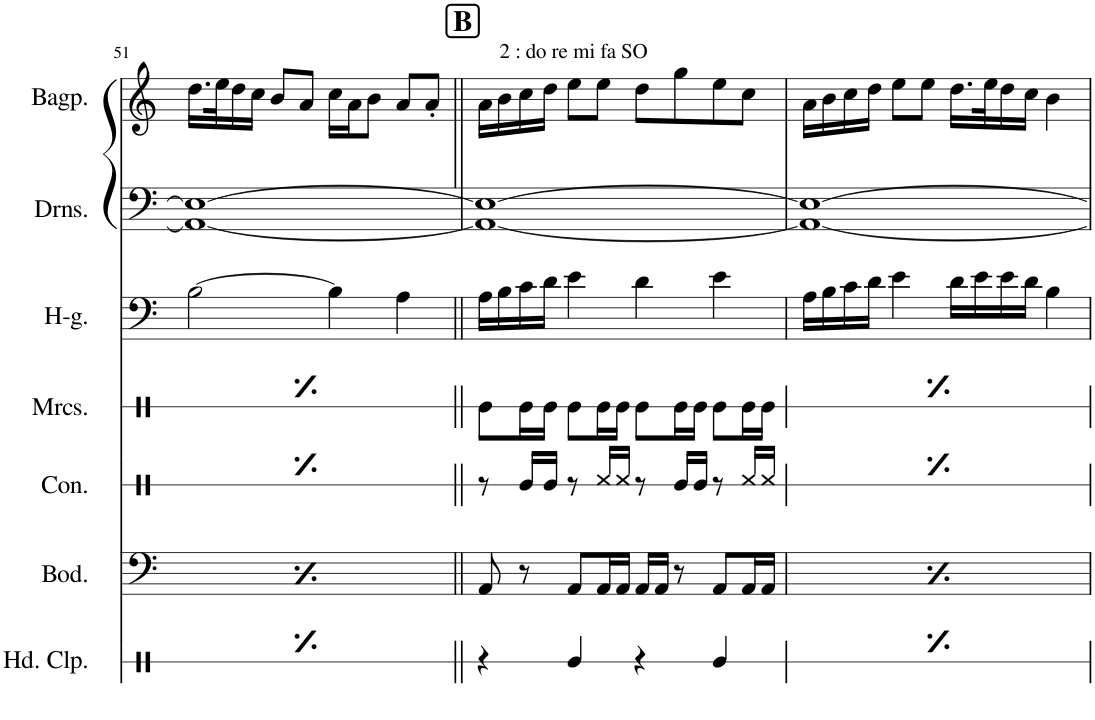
**kern	**kern	**kern	**kern	**kern	**kern	**kern
*part7	*part6	*part5	*part4	*part3	*part2	*part1
*staff7	*staff6	*staff5	*staff4	*staff3	*staff2	*staff1
*I"Hand Clap	*I"Bodhrán	*I"Congas	*I"Maracas	*I"Hurdy-gurdy	*I"Drones	*I"Bagpipe
*I'Hd. Clp.	*I'Bod.	*I'Con.	*I'Mrcs.	*I'H-g.	*I'Drns.	*I'Bagp.
!!LO:PB:g=z
*clefX	*clefF4	*clefX	*clefX	*clefF4	*clefF4	*clefG2
*k[]	*k[]	*k[]	*k[]	*k[]	*k[]	*k[]
*M4/4	*M4/4	*M4/4	*M4/4	*M4/4	*M4/4	*M4/4
=51	=51	=51	=51	=51	=51	=51
4r	8AA/	8r	8Re\L	[2B\	1AA_ 1E_	16.dd\LL
.	.	.	.	.	.	32ee\K
.	8r	16Re/LL	16Re\L	.	.	16dd\
.	.	16Re/JJ	16Re\JJ	.	.	16cc\JJ
4Re/	8AA/L	8r	8Re\L	.	.	8b/L
.	16AA/L	16Rf/LL	16Re\L	.	.	8a/J
.	16AA/JJ	16Rf/JJ	16Re\JJ	.	.	.
4r	16AA/LL	8r	8Re\L	4B\]	.	16cc\LL
.	16AA/JJ	.	.	.	.	16a\J
.	8r	16Re/LL	16Re\L	.	.	8b\J
.	.	16Re/JJ	16Re\JJ	.	.	.
4Re/	8AA/L	8r	8Re\L	4A\	.	8a/L
.	16AA/L	16Rf/LL	16Re\L	.	.	8a'/J
.	16AA/JJ	16Rf/JJ	16Re\JJ	.	.	.
!!LO:REH:place=s1:a:B:cj:fs=14:t=B
=52||	=52||	=52||	=52||	=52||	=52||	=52||
!	!	!	!	!	!	!LO:TX:a:t=2 &colon; do re mi fa SO
4r	8AA/	8r	8Re\L	16A\LL	1AA_ 1E_	16a\LL
.	.	.	.	16B\	.	16b\
.	8r	16Re/LL	16Re\L	16c\	.	16cc\
.	.	16Re/JJ	16Re\JJ	16d\JJ	.	16dd\JJ
4Re/	8AA/L	8r	8Re\L	4e\	.	8ee\L
.	16AA/L	16Rf/LL	16Re\L	.	.	8ee\J
.	16AA/JJ	16Rf/JJ	16Re\JJ	.	.	.
4r	16AA/LL	8r	8Re\L	4d\	.	8dd\L
.	16AA/JJ	.	.	.	.	.
.	8r	16Re/LL	16Re\L	.	.	8gg\
.	.	16Re/JJ	16Re\JJ	.	.	.
4Re/	8AA/L	8r	8Re\L	4e\	.	8ee\
.	16AA/L	16Rf/LL	16Re\L	.	.	8cc\J
.	16AA/JJ	16Rf/JJ	16Re\JJ	.	.	.
=53	=53	=53	=53	=53	=53	=53
4r	8AA/	8r	8Re\L	16A\LL	1AA_ 1E_	16a\LL
.	.	.	.	16B\	.	16b\
.	8r	16Re/LL	16Re\L	16c\	.	16cc\
.	.	16Re/JJ	16Re\JJ	16d\JJ	.	16dd\JJ
4Re/	8AA/L	8r	8Re\L	4e\	.	8ee\L
.	16AA/L	16Rf/LL	16Re\L	.	.	8ee\J
.	16AA/JJ	16Rf/JJ	16Re\JJ	.	.	.
4r	16AA/LL	8r	8Re\L	16d\LL	.	16.dd\LL
.	16AA/JJ	.	.	16e\	.	.
.	.	.	.	.	.	32ee\K
.	8r	16Re/LL	16Re\L	16e\	.	16dd\
.	.	16Re/JJ	16Re\JJ	16d\JJ	.	16cc\JJ
4Re/	8AA/L	8r	8Re\L	4B\	.	4b\
.	16AA/L	16Rf/LL	16Re\L	.	.	.
.	16AA/JJ	16Rf/JJ	16Re\JJ	.	.	.
=	=	=	=	=	=	=
*-	*-	*-	*-	*-	*-	*-
